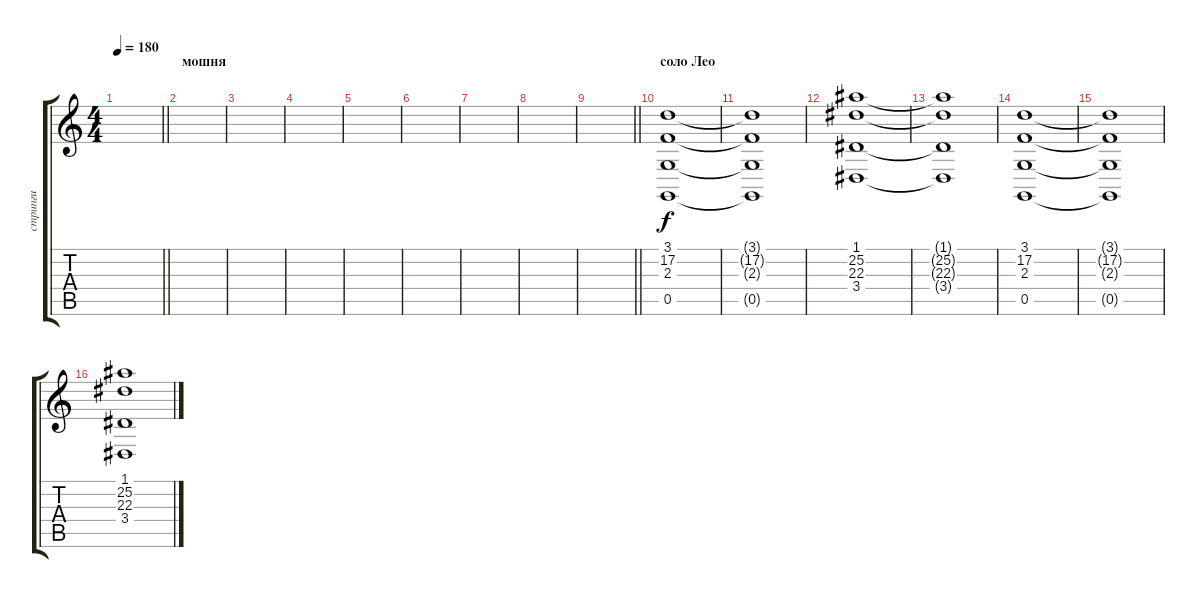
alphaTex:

\track ("стринги" "стринги") {instrument stringensemble1}
\staff {score tabs}
\tuning (D4 A3 F3 C3 G2 D2) {hide}
\ts (4 4)
\tempo 180
\clef g2
\barLineRight lightlight
\ks c
|
\section ("" "мошня")
|
|
|
|
|
|
|
\barLineRight lightlight
|
\section ("" "соло Лео")
(3.1 17.2 2.3 0.5).1{instrument pad8sweep} |
(3.1{t} 17.2{t} 2.3{t} 0.5{t}).1 |
(1.1 25.2 22.3 3.4).1 |
(1.1{t} 25.2{t} 22.3{t} 3.4{t}).1 |
(3.1 17.2 2.3 0.5).1{instrument pad8sweep} |
(3.1{t} 17.2{t} 2.3{t} 0.5{t}).1 |
(1.1 25.2 22.3 3.4).1
